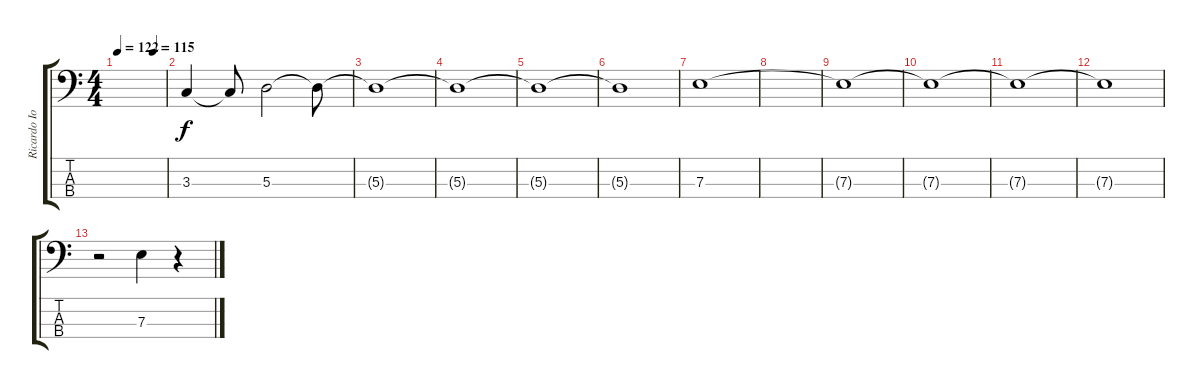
\track ("Ricardo Iorio" "Ricardo Io") {instrument electricbasspick}
\staff {score tabs}
\tuning (G2 D2 A1 E1) {hide}
\ts (4 4)
\tempo 122
\tempo (115 0.75)
\clef f4
\ks c
|
3.3{t}.4 3.3{t}.8 5.3.2 5.3{t}.8 |
5.3{t}.1 |
5.3{t}.1 |
5.3{t}.1 |
5.3{t}.1 |
7.3.1 |
|
7.3{t}.1 |
7.3{t}.1 |
7.3{t}.1 |
7.3{t}.1 |
r.2 7.3.4 r.4
